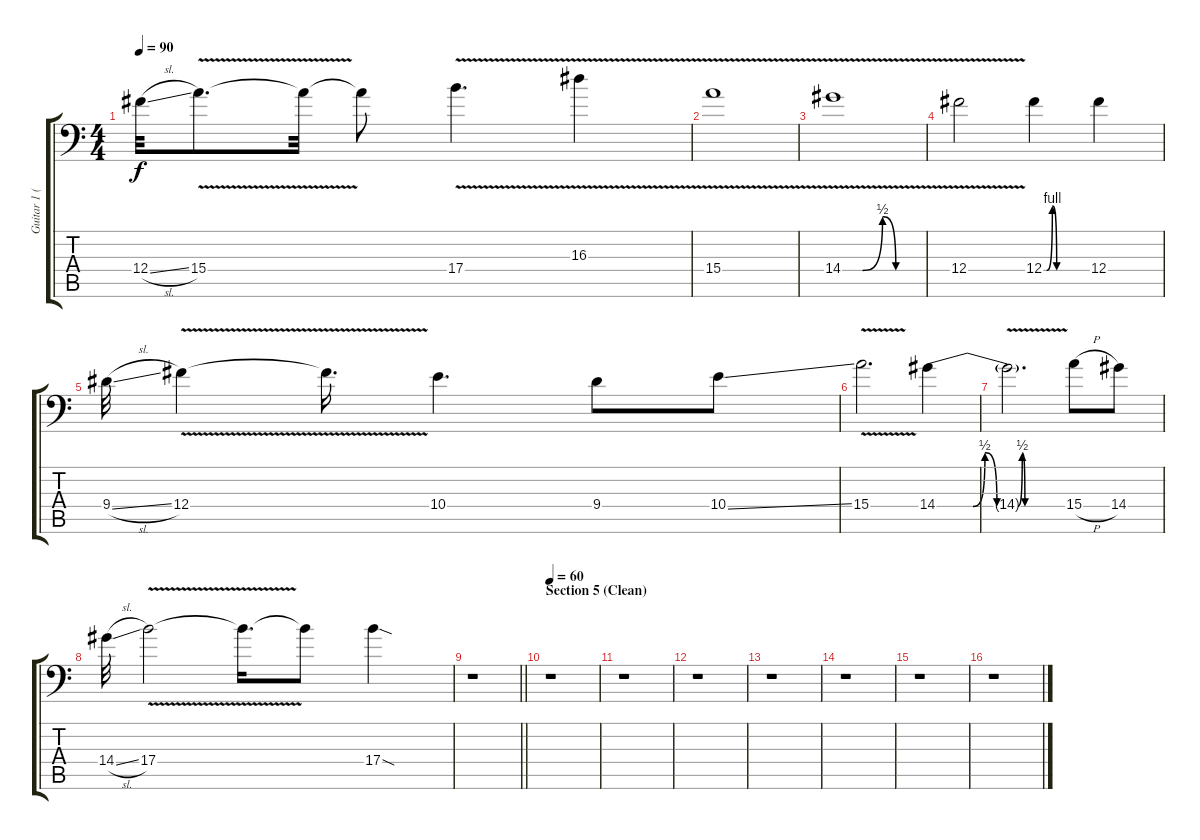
\track ("Guitar 1 (Distortion)" "Guitar 1 (") {instrument overdrivenguitar}
\staff {score tabs}
\tuning (Ab3 Eb3 B2 Gb2 Db2 Ab1) {hide}
\ts (4 4)
\tempo 90
\clef f4
\ks c
12.4{sl}.32{dy f} 15.4{v}.8{d} 15.4{t}.32 15.4{t}.8 17.4{v}.4{d} 16.3{v}.4 |
15.4{v}.1 |
14.4{be (custom 0 0 15 0 30 2 40 0 60 0) v}.1 |
12.4{v}.2 12.4{be (custom 0 0 4 0 12 4 18 0 30 0 60 0)}.4 12.4.4 |
9.4{sl}.32 12.4{v}.4 12.4{t}.16{d} 10.4.4{d} 9.4.8 10.4{ss}.8 |
15.4{v}.2{d} 14.4{be (custom 0 0 30 0 40 2 50 0 60 0)}.4 |
14.4{be (custom 0 0 10 0 15 2 18 0 60 0) v t}.2{d} 15.4{h}.8 14.4.8 |
14.4{sl}.32 17.4{v}.2 17.4{t}.16{d} 17.4{t}.8 17.4{sod}.4 |
\barLineRight lightlight
r.1 |
\section ("" "Section 5 (Clean)")
\tempo 60
r.1 |
r.1 |
r.1 |
r.1 |
r.1 |
r.1 |
r.1
